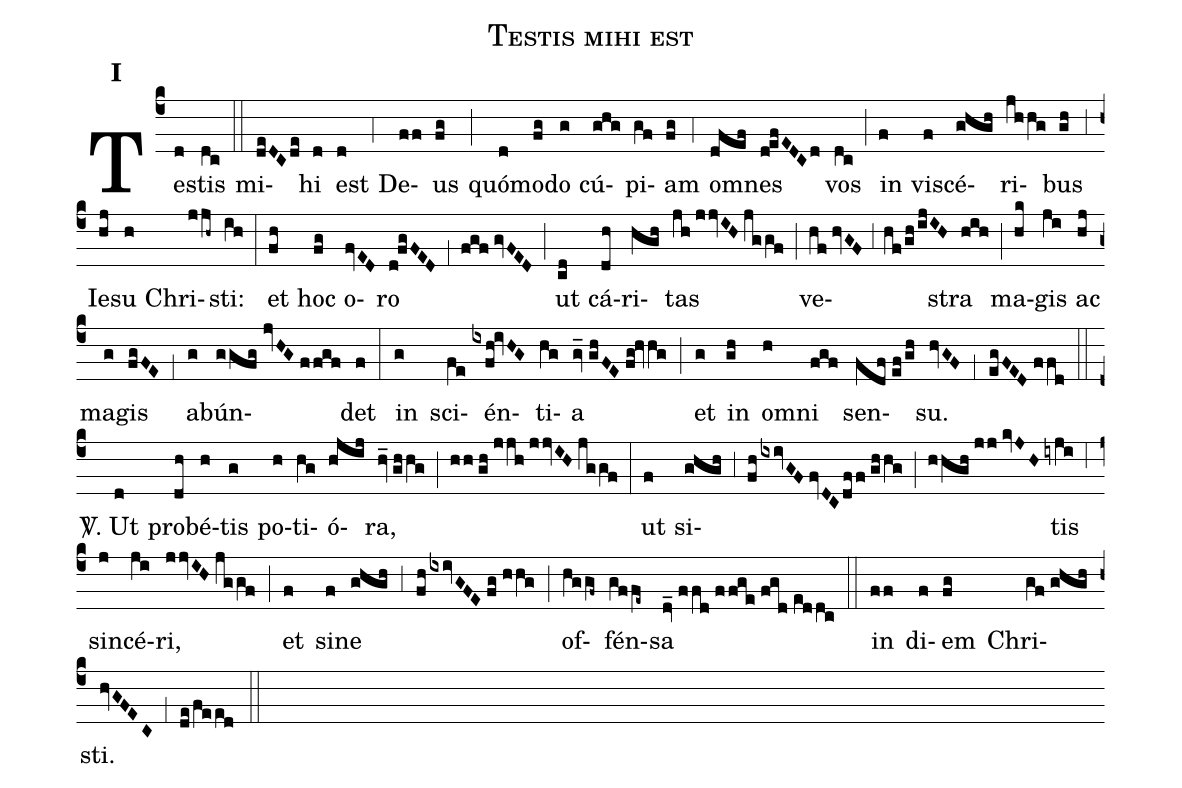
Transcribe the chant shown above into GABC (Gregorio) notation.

name:Testis mihi est;
mode:I;
office-part:Responsoria;
%%
(c4) Te(d)stis(dc) (::) mi(deDCde)hi(d) est(d) (,4) De(ff)us(fg) (;) quó(d)mo(fg)do(g) cú(ghg)pi(gf)am(fg) (,4) o(dfef)mnes(d!efEDCd) vos(dc) (;) in(f) vi(f)scé(ghgh)ri(jhhg)bus(gh) (,3) Ie(hj)su(h) Chri(jjh~)sti:(ih) (:) et(fh) hoc(fg) o(fvED)ro(d!fgFED) (,1) (fgf//gvFED) (;) ut(cd) cá(dh)ri(hgh)tas(jh//jjvIH//jggf) (;) ve(hf//hvGF,3hf/gh/ijIH)stra(hih) (;) ma(hk)gis(ji) ac(hj) ma(g)gis(fgFE) (,1) a(g)bún(ggfg//jvHG//ffgf)det(f) (:) in(g) sci(fe)én(ixfh!ivHG)ti(hg)a(gv_//ghFE//fg!hvhg) (;) et(g) in(gh) om(h)ni(fgf) sen(fdf//ef/gh)su.(hvGF) (,1) (egFED//ffd) (::) <sp>V/</sp>. Ut(d) pro(dh)bé(h)tis(g) po(h)ti(hg)ó(hjij)ra,(hv_//ghhg) (;) (hh//gh//jjh//jjvIH//jggf) (:) ut(f) si(ghgh)(,3)(fh/ixivGF//fvDC/dff//ghhg)(;)(hhgh//jj//kvJH)tis(iyji) (,6) sin(j)cé(ji)ri,(jjvIH//jggf) (;) et(f) si(f)ne(ghgh) (,3) (fh/ixivGFE//fg//hhg) (;) of(hggf~)fén(gffe~)sa(dv_//ffd//ffge//fgd//eddc) (::) in(ff) di(f)em(fg) Chri(gf//ghgh)sti.(hvGFEC) (,1) (de/feed) (::)
